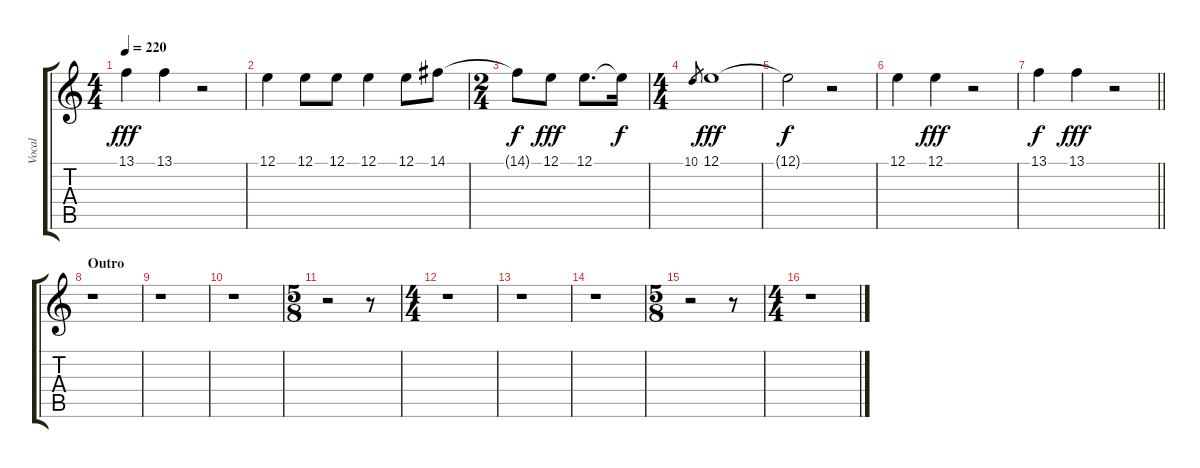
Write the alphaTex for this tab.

\track ("Vocal" "Vocal") {instrument lead1square}
\staff {score tabs}
\tuning (E4 B3 G3 D3 A2 E2) {hide}
\ts (4 4)
\tempo 220
\clef g2
\ks c
13.1.4{dy fff} 13.1.4 r.2 |
12.1.4 12.1.8 12.1.8 12.1.4 12.1.8 14.1.8 |
\ts (2 4)
14.1{t}.8{dy f} 12.1.8{dy fff} 12.1.8{d} 12.1{t}.16{dy f} |
\ts (4 4)
10.1.8{gr} 12.1.1{dy fff} |
12.1{t}.2{dy f} r.2 |
12.1.4 12.1.4{dy fff} r.2 |
\barLineRight lightlight
13.1.4{dy f} 13.1.4{dy fff} r.2 |
\section ("" "Outro")
r.1 |
r.1 |
r.1 |
\ts (5 8)
r.2 r.8 |
\ts (4 4)
r.1 |
r.1 |
r.1 |
\ts (5 8)
r.2 r.8 |
\ts (4 4)
r.1
